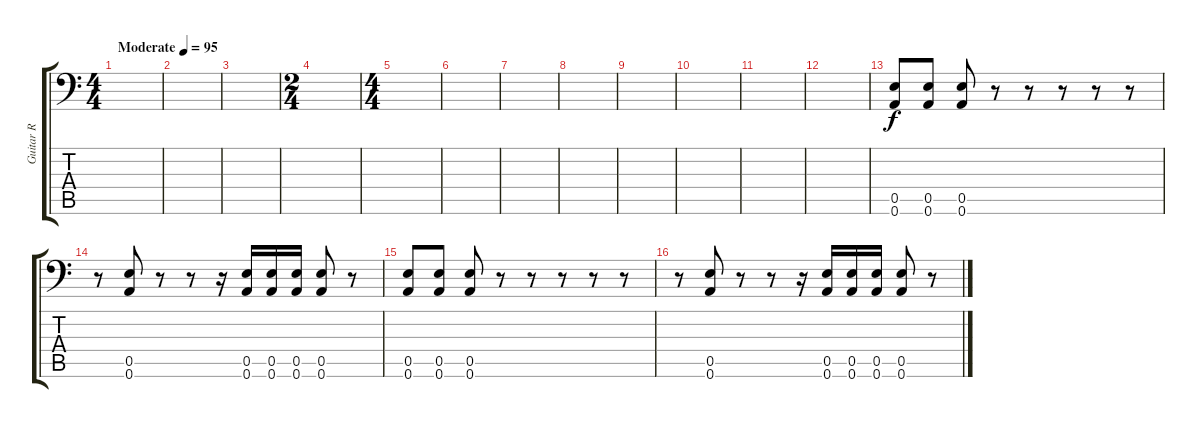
\track ("Guitar R" "Guitar R") {instrument distortionguitar}
\staff {score tabs}
\tuning (B3 Gb3 D3 A2 E2 A1) {hide}
\ts (4 4)
\tempo (95 "Moderate")
\clef f4
\ks c
|
|
|
\ts (2 4)
|
\ts (4 4)
|
|
|
|
|
|
|
|
(0.5 0.6).8 (0.5 0.6).8 (0.5 0.6).8 r.8 r.8 r.8 r.8 r.8 |
r.8 (0.5 0.6).8 r.8 r.8 r.16 (0.5 0.6).16 (0.5 0.6).16 (0.5 0.6).16 (0.5 0.6).8 r.8 |
(0.5 0.6).8 (0.5 0.6).8 (0.5 0.6).8 r.8 r.8 r.8 r.8 r.8 |
r.8 (0.5 0.6).8 r.8 r.8 r.16 (0.5 0.6).16 (0.5 0.6).16 (0.5 0.6).16 (0.5 0.6).8 r.8
